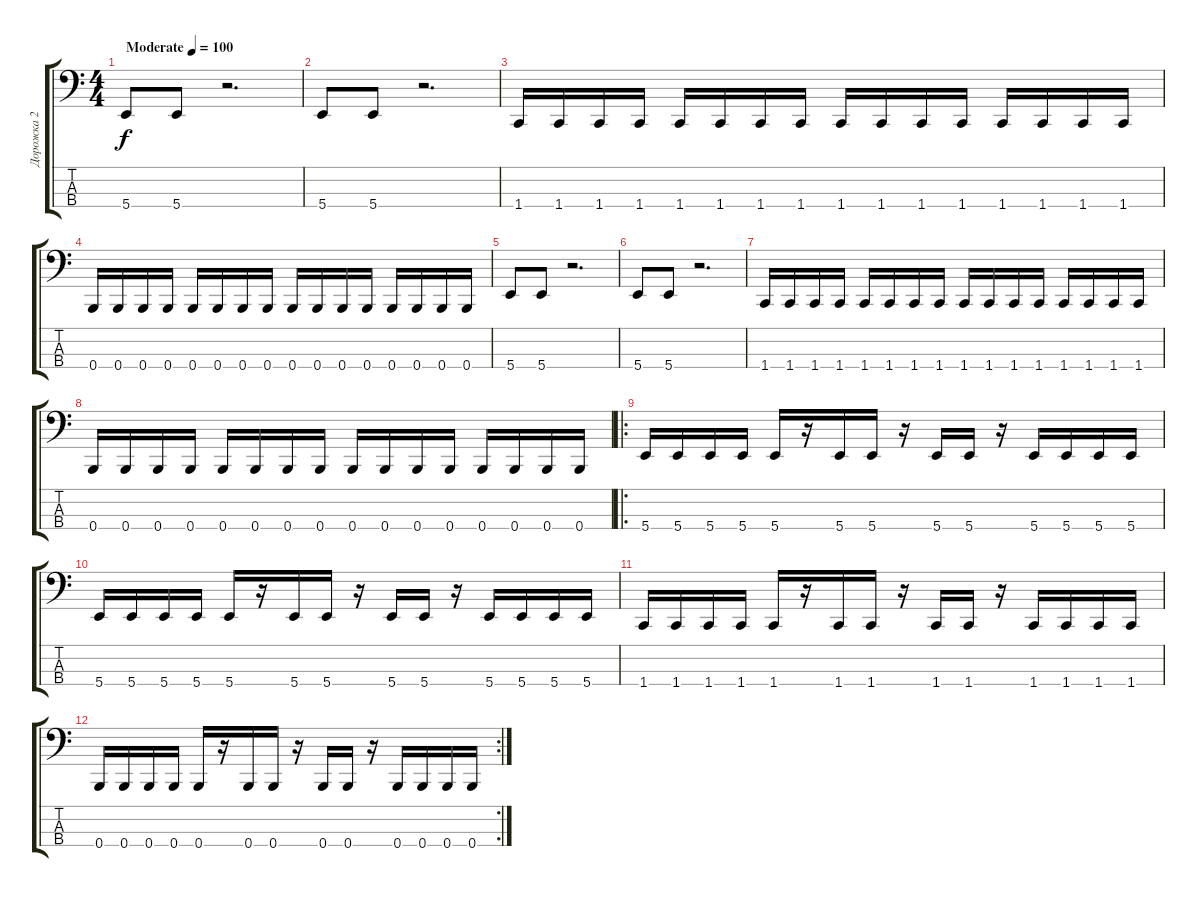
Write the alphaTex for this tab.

\track ("Дорожка 2" "Дорожка 2") {instrument electricbassfinger}
\staff {score tabs}
\tuning (E2 B1 Gb1 B0) {hide}
\ts (4 4)
\tempo (100 "Moderate")
\clef f4
\ks c
5.4.8{dy f instrument electricbassfinger} 5.4.8 r.2{d} |
5.4.8 5.4.8 r.2{d} |
1.4.16 1.4.16 1.4.16 1.4.16 1.4.16 1.4.16 1.4.16 1.4.16 1.4.16 1.4.16 1.4.16 1.4.16 1.4.16 1.4.16 1.4.16 1.4.16 |
0.4.16 0.4.16 0.4.16 0.4.16 0.4.16 0.4.16 0.4.16 0.4.16 0.4.16 0.4.16 0.4.16 0.4.16 0.4.16 0.4.16 0.4.16 0.4.16 |
5.4.8 5.4.8 r.2{d} |
5.4.8 5.4.8 r.2{d} |
1.4.16 1.4.16 1.4.16 1.4.16 1.4.16 1.4.16 1.4.16 1.4.16 1.4.16 1.4.16 1.4.16 1.4.16 1.4.16 1.4.16 1.4.16 1.4.16 |
0.4.16 0.4.16 0.4.16 0.4.16 0.4.16 0.4.16 0.4.16 0.4.16 0.4.16 0.4.16 0.4.16 0.4.16 0.4.16 0.4.16 0.4.16 0.4.16 |
\ro
5.4.16 5.4.16 5.4.16 5.4.16 5.4.16 r.16 5.4.16 5.4.16 r.16 5.4.16 5.4.16 r.16 5.4.16 5.4.16 5.4.16 5.4.16 |
5.4.16 5.4.16 5.4.16 5.4.16 5.4.16 r.16 5.4.16 5.4.16 r.16 5.4.16 5.4.16 r.16 5.4.16 5.4.16 5.4.16 5.4.16 |
1.4.16 1.4.16 1.4.16 1.4.16 1.4.16 r.16 1.4.16 1.4.16 r.16 1.4.16 1.4.16 r.16 1.4.16 1.4.16 1.4.16 1.4.16 |
\rc 2
0.4.16 0.4.16 0.4.16 0.4.16 0.4.16 r.16 0.4.16 0.4.16 r.16 0.4.16 0.4.16 r.16 0.4.16 0.4.16 0.4.16 0.4.16
